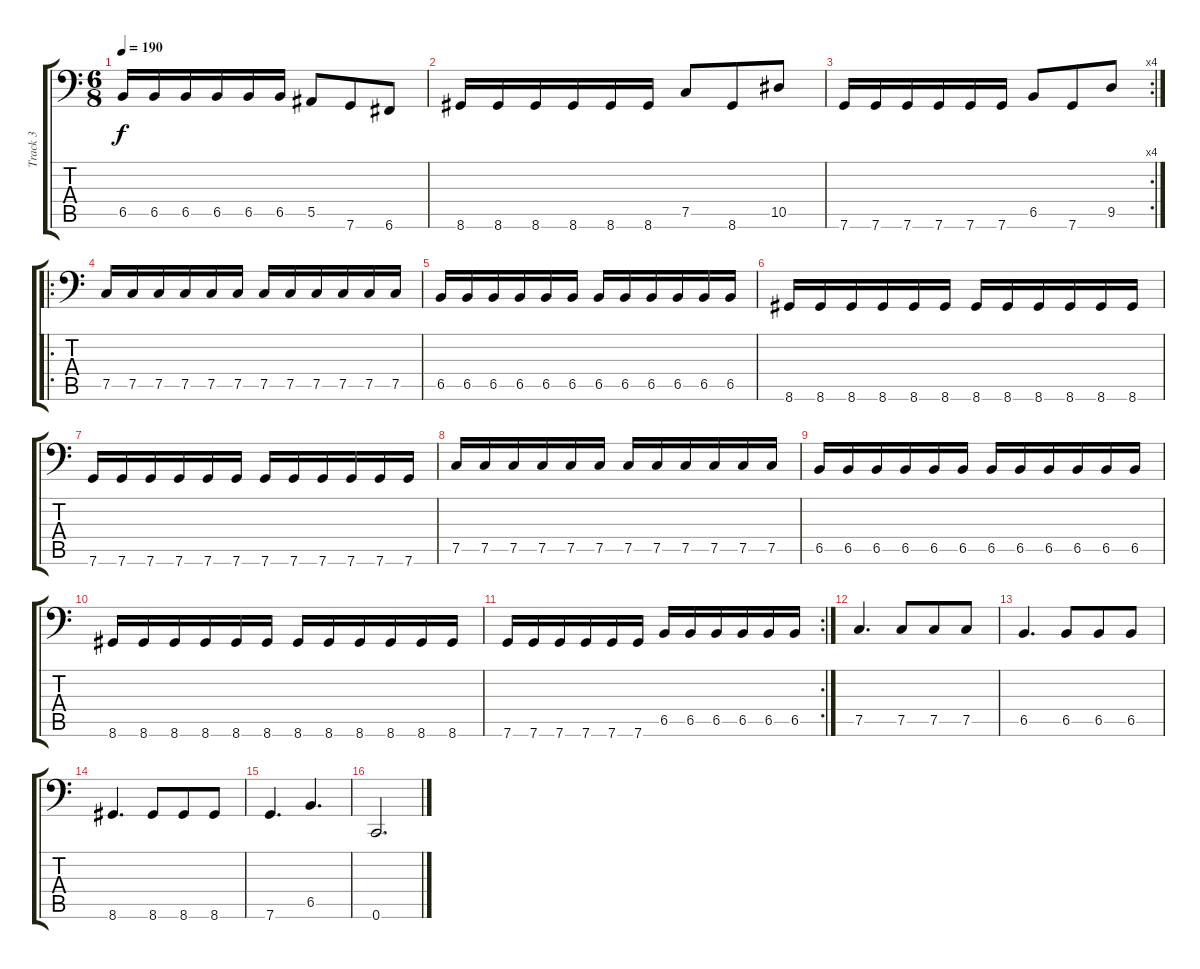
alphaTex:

\track ("Track 3" "Track 3") {instrument electricbassfinger}
\staff {score tabs}
\tuning (C3 G2 Eb2 Bb1 F1 C1) {hide}
\ts (6 8)
\tempo 190
\clef f4
\ks c
6.5.16{dy f} 6.5.16 6.5.16 6.5.16 6.5.16 6.5.16 5.5.8 7.6.8 6.6.8 |
8.6.16 8.6.16 8.6.16 8.6.16 8.6.16 8.6.16 7.5.8 8.6.8 10.5.8 |
\rc 4
7.6.16 7.6.16 7.6.16 7.6.16 7.6.16 7.6.16 6.5.8 7.6.8 9.5.8 |
\ro
7.5.16 7.5.16 7.5.16 7.5.16 7.5.16 7.5.16 7.5.16 7.5.16 7.5.16 7.5.16 7.5.16 7.5.16 |
6.5.16 6.5.16 6.5.16 6.5.16 6.5.16 6.5.16 6.5.16 6.5.16 6.5.16 6.5.16 6.5.16 6.5.16 |
8.6.16 8.6.16 8.6.16 8.6.16 8.6.16 8.6.16 8.6.16 8.6.16 8.6.16 8.6.16 8.6.16 8.6.16 |
7.6.16 7.6.16 7.6.16 7.6.16 7.6.16 7.6.16 7.6.16 7.6.16 7.6.16 7.6.16 7.6.16 7.6.16 |
7.5.16 7.5.16 7.5.16 7.5.16 7.5.16 7.5.16 7.5.16 7.5.16 7.5.16 7.5.16 7.5.16 7.5.16 |
6.5.16 6.5.16 6.5.16 6.5.16 6.5.16 6.5.16 6.5.16 6.5.16 6.5.16 6.5.16 6.5.16 6.5.16 |
8.6.16 8.6.16 8.6.16 8.6.16 8.6.16 8.6.16 8.6.16 8.6.16 8.6.16 8.6.16 8.6.16 8.6.16 |
\rc 2
7.6.16 7.6.16 7.6.16 7.6.16 7.6.16 7.6.16 6.5.16 6.5.16 6.5.16 6.5.16 6.5.16 6.5.16 |
7.5.4{d} 7.5.8 7.5.8 7.5.8 |
6.5.4{d} 6.5.8 6.5.8 6.5.8 |
8.6.4{d} 8.6.8 8.6.8 8.6.8 |
7.6.4{d} 6.5.4{d} |
0.6.2{d}
